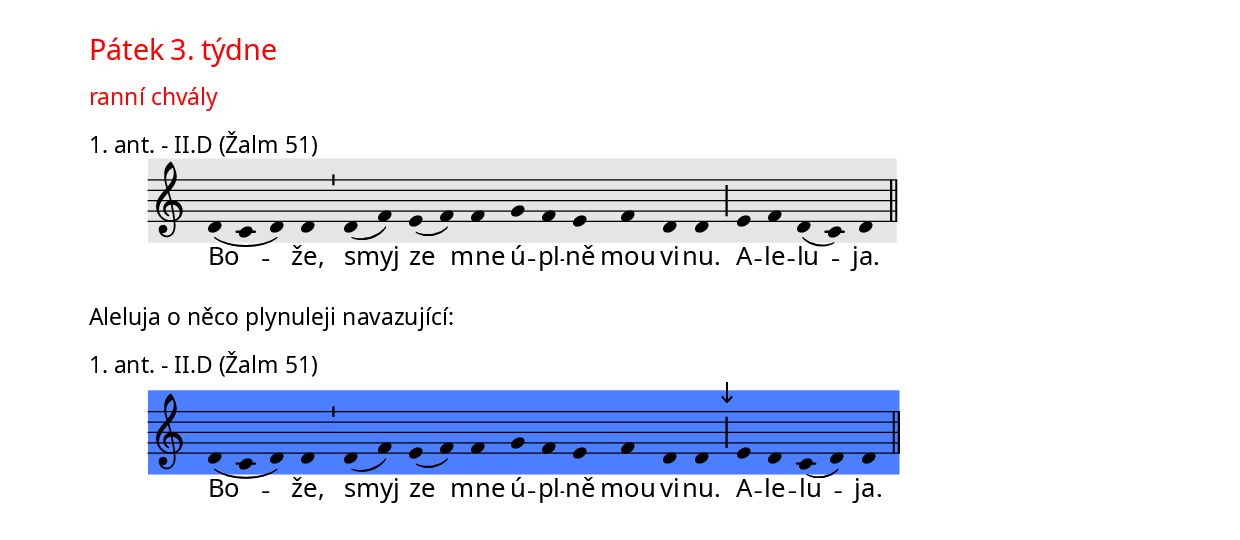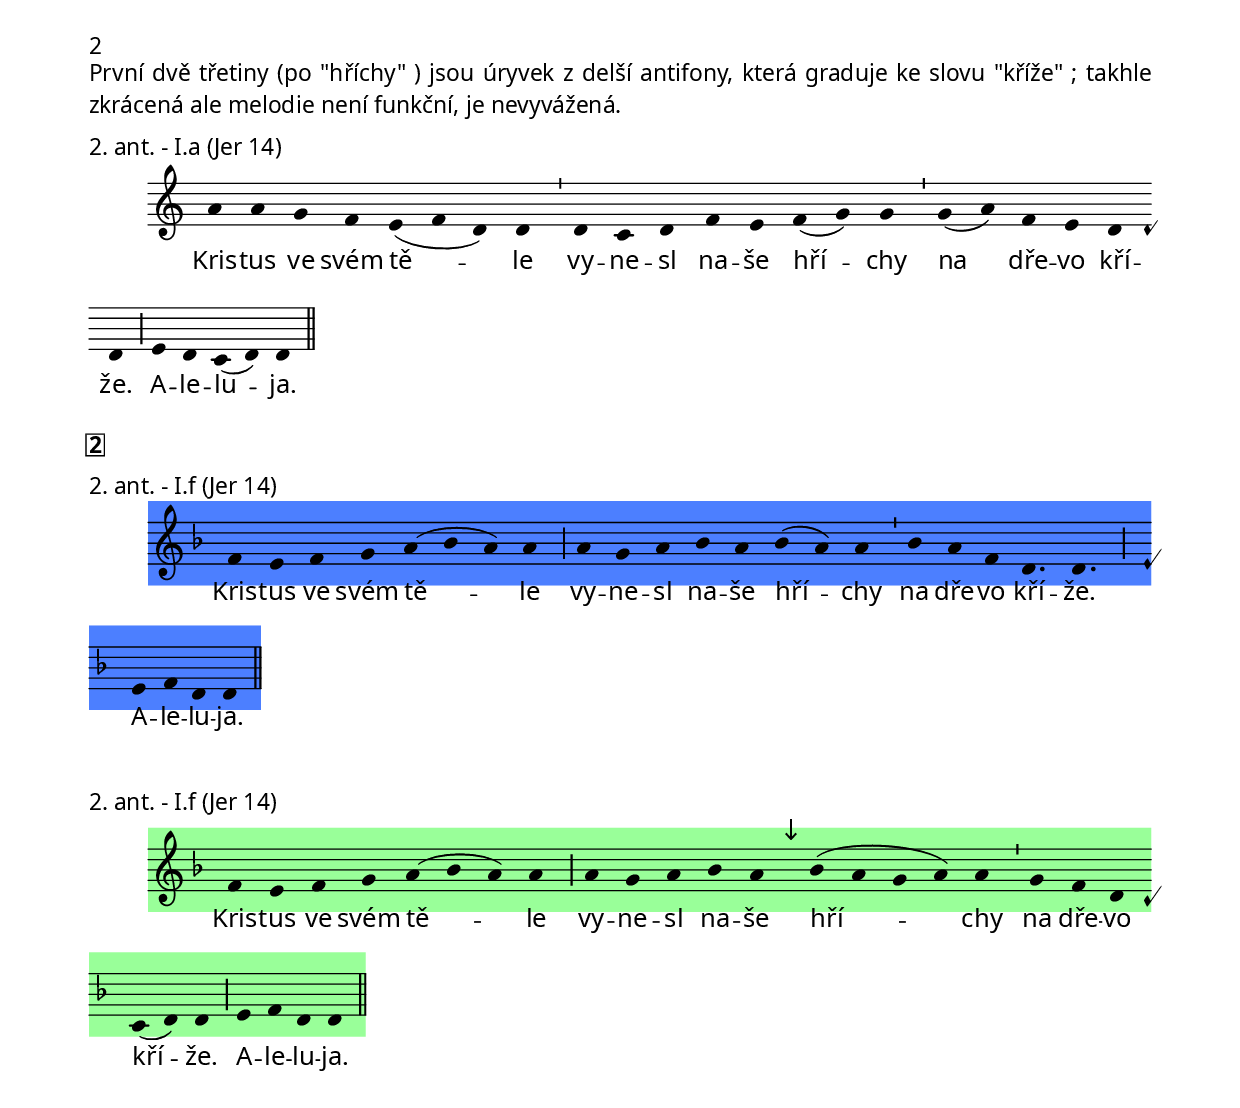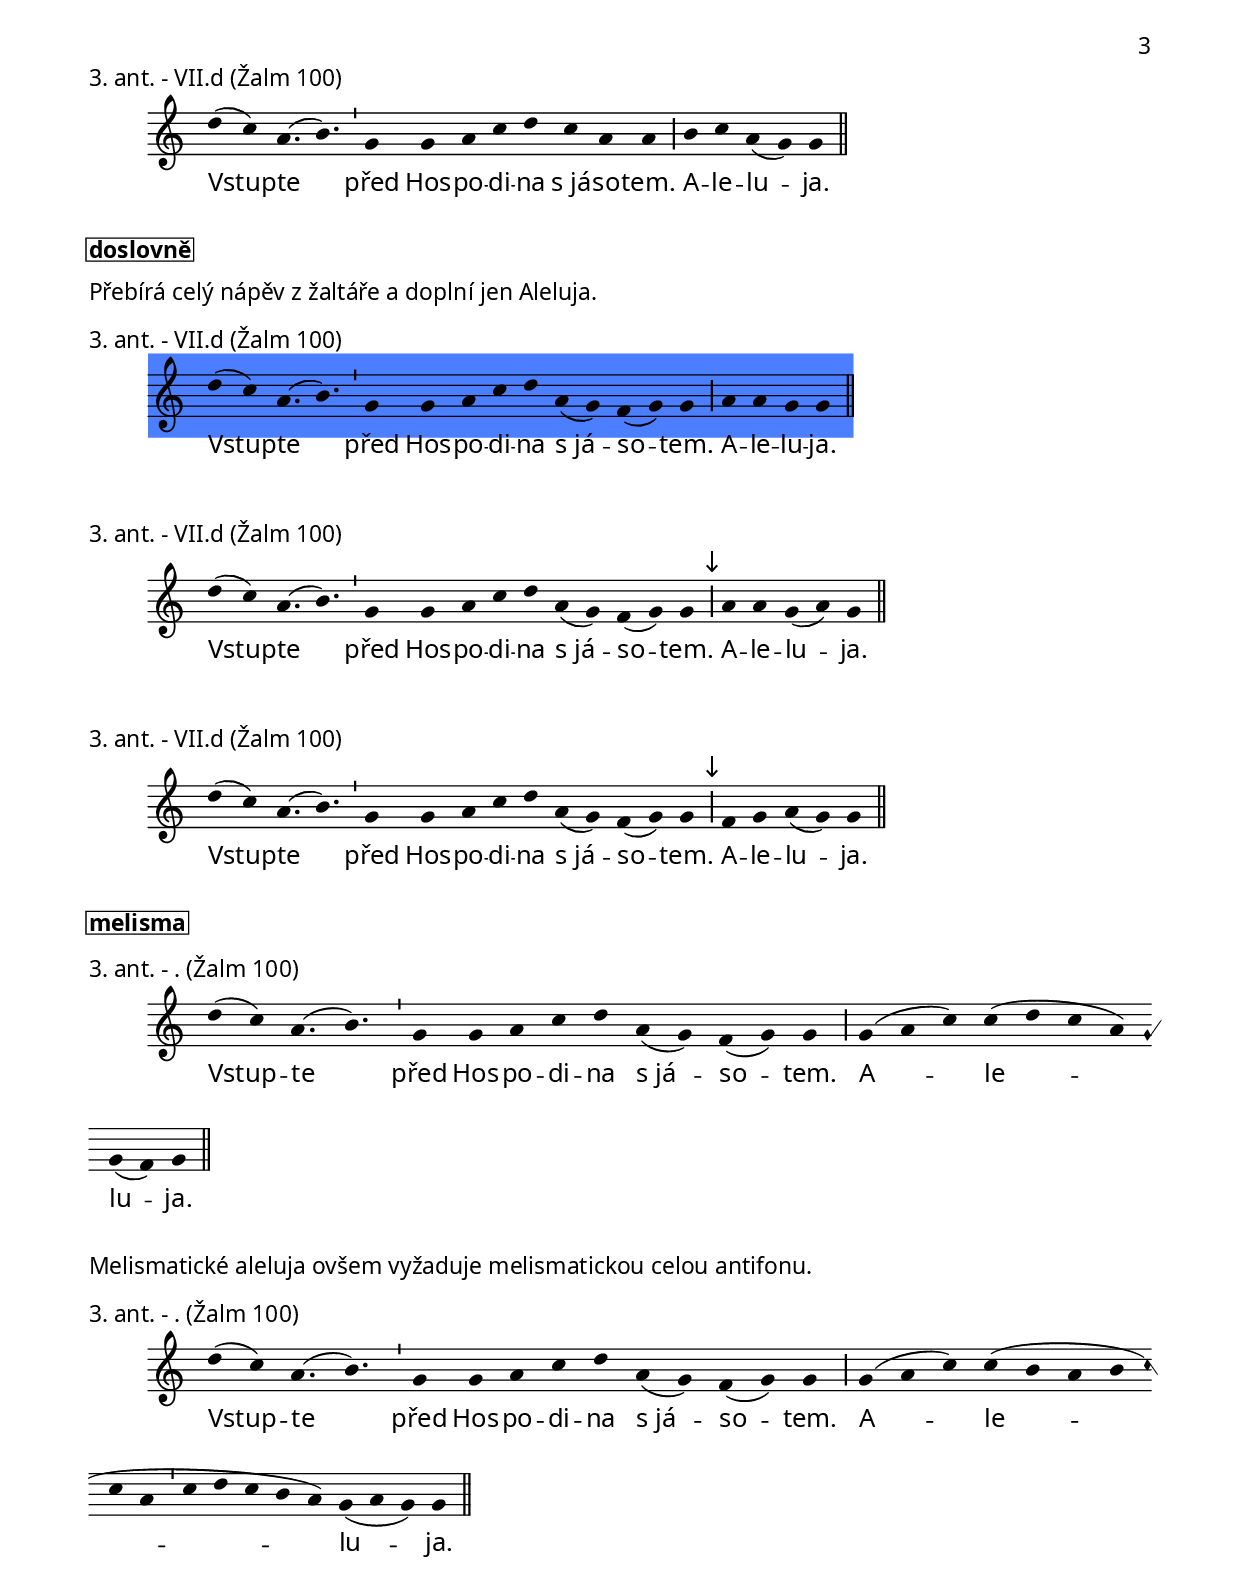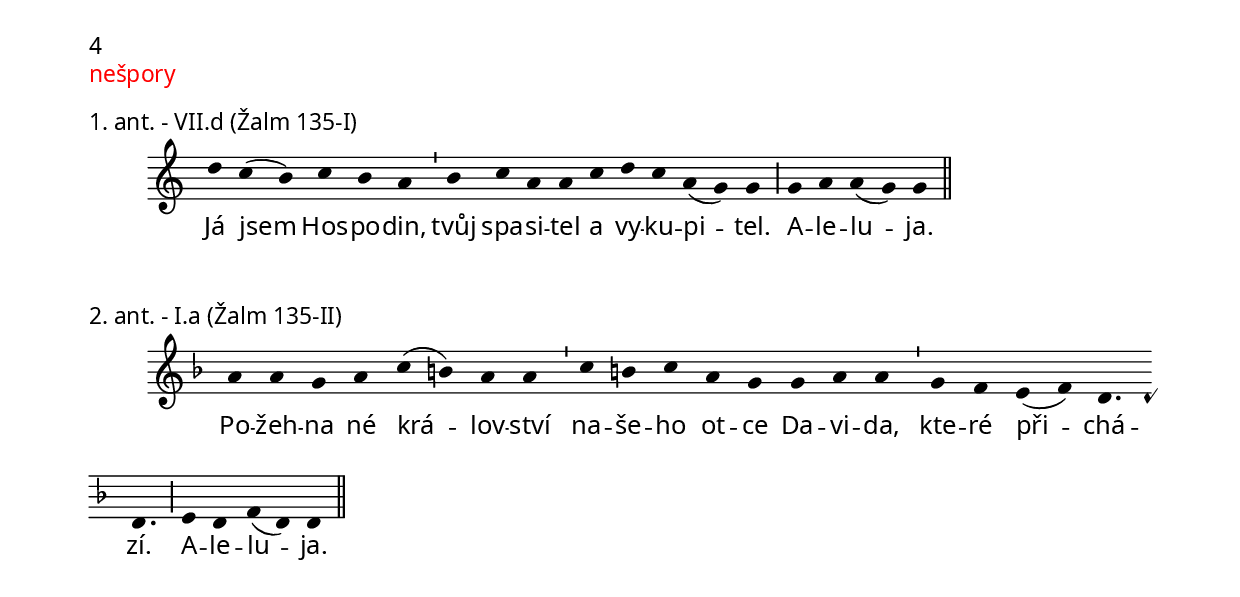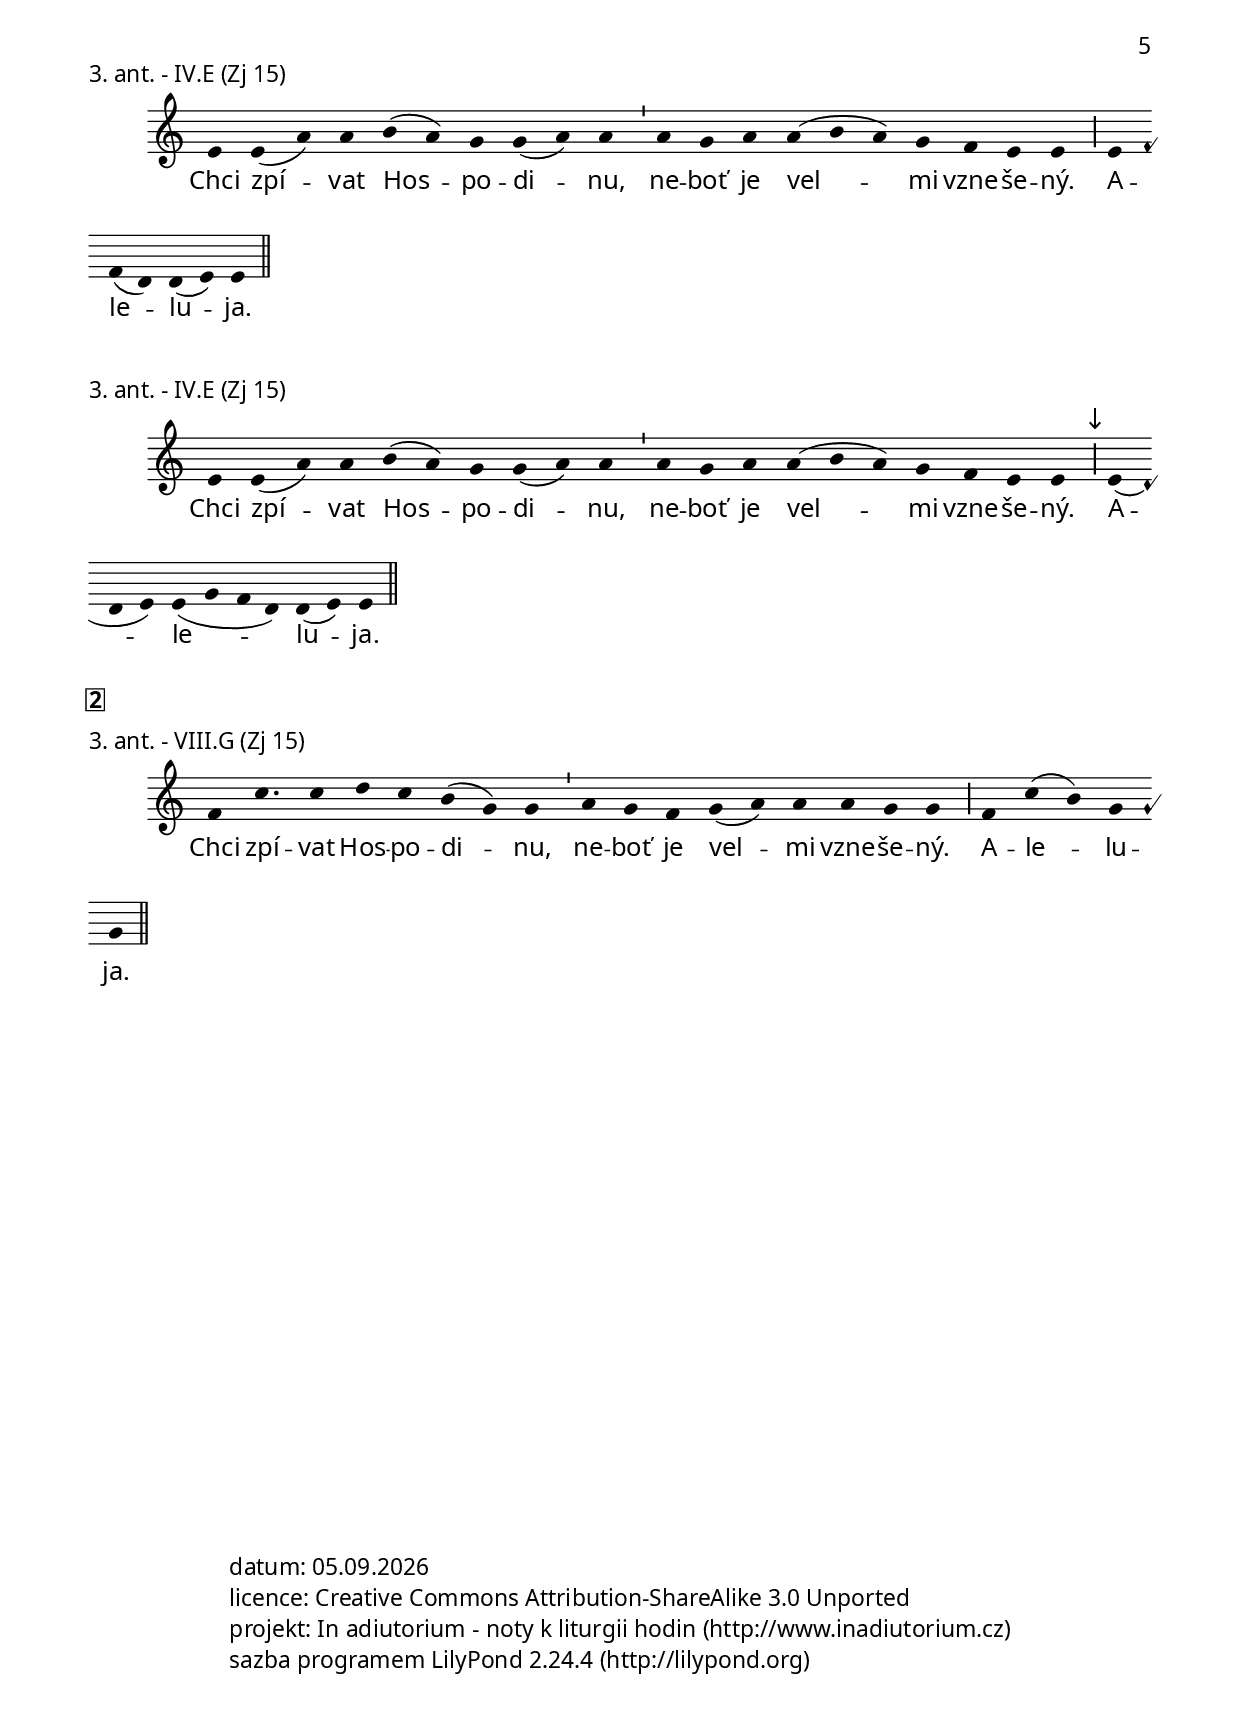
\include "../spolecne.ly"

\markup {\nadpisDen {Pátek 3. týdne}}

\markup {\nadpisHodinka {"ranní chvály"}}

\score {
  \relative c' {
    \zvyraznovacSedy
    \choralniRezim
    d4( c d) d \barMin
    d( f) e( f) f g f e f d d \barMaior
    e f d( c) d \barFinalis
  }
  \addlyrics {
    Bo -- že,
    smyj ze mne ú -- pl -- ně mou vi -- nu.
    A -- le -- lu -- ja.
  }
  \header {
    quid = "1. ant."
    modus = "II"
    differentia = "D" 
    psalmus = "Žalm 51"
    id = ""
    piece = \markup {\sestavTitulek}
  }
}

\markup{Aleluja o něco plynuleji navazující:}

\score {
  \relative c' {
    \zvyraznovacModry
    \choralniRezim
    d4( c d) d \barMin
    d( f) e( f) f g f e f d d \barMaior
    \mark\sipka e d c( d) d \barFinalis
  }
  \addlyrics {
    Bo -- že,
    smyj ze mne ú -- pl -- ně mou vi -- nu.
    A -- le -- lu -- ja.
  }
  \header {
    quid = "1. ant."
    modus = "II"
    differentia = "D" 
    psalmus = "Žalm 51"
    id = ""
    piece = \markup {\sestavTitulek}
  }
}

\pageBreak

\markup\justify{První dvě třetiny (po "\"hříchy\"") jsou úryvek z delší antifony, která
graduje ke slovu "\"kříže\""; takhle zkrácená ale melodie není
funkční, je nevyvážená.}

\score {
  \relative c'' {
    \choralniRezim
    a4 a g4 f e( f d) d \barMin
    d c d f e f( g) g \barMin g( a) f e d d \barMaior
    e d c( d) d \barFinalis
  }
  \addlyrics {
    Kris -- tus ve svém tě -- le
    vy -- ne -- sl na -- še hří -- chy na dře -- vo kří -- že.
    A -- le -- lu -- ja.
  }
  \header {
    quid = "2. ant."
    modus = "I"
    differentia = "a" 
    psalmus = "Jer 14"
    id = ""
    fons = "Svatý týden - Květná neděle - 2. nešp. - 3.ant. (první část, upravena)"
    piece = \markup {\sestavTitulek}
  }
}

\markup\nadpisSkupiny{2}

\score {
  \relative c' {
    \zvyraznovacModry
    \choralniRezim
    \key f \major
    f4 e f g a( bes a) a \barMaior
    a g a bes a bes( a) a \barMin
    bes a f d4. d \barMaior
    e4 f d d \barFinalis
  }
  \addlyrics {
    Kris -- tus ve svém tě -- le
    vy -- ne -- sl na -- še hří -- chy 
    na dře -- vo kří -- že.
    A -- le -- lu -- ja.
  }
  \header {
    quid = "2. ant."
    modus = "I"
    differentia = "f" 
    psalmus = "Jer 14"
    id = ""
    piece = \markup {\sestavTitulek}
  }
}

\score {
  \relative c' {
    \zvyraznovacZelenyII
    \choralniRezim
    \key f \major
    f4 e f g a( bes a) a \barMaior
    a g a bes a \mark\sipka bes( a g a) a \barMin
    g f d c( d) d \barMaior
    e4 f d d \barFinalis
  }
  \addlyrics {
    Kris -- tus ve svém tě -- le
    vy -- ne -- sl na -- še hří -- chy 
    na dře -- vo kří -- že.
    A -- le -- lu -- ja.
  }
  \header {
    quid = "2. ant."
    modus = "I"
    differentia = "f" 
    psalmus = "Jer 14"
    id = ""
    piece = \markup {\sestavTitulek}
  }
}

\pageBreak

\score {
  \relative c'' {
    \choralniRezim
    d4( c) a4.( b) \barMin g4 g a c d c a a \barMaior
    b c a( g) g \barFinalis
  }
  \addlyrics {
    Vstup -- te před Hos -- po -- di -- na s_já -- so -- tem.
    A -- le -- lu -- ja.
  }
  \header {
    quid = "3. ant."
    modus = "VII"
    differentia = "d" 
    psalmus = "Žalm 100"
    id = ""
    fons = "žaltář, pátek 1.t., rch, 3.ant.; upraveno"
    piece = \markup {\sestavTitulek}
  }
}

\markup\nadpisSkupiny{doslovně}
\markup{Přebírá celý nápěv z žaltáře a doplní jen Aleluja.}

\score {
  \relative c'' {
    \zvyraznovacModry
    \choralniRezim
    d4( c) a4.( b) \barMin g4 g a c d a( g) f( g) g \barMaior
    a a g g \barFinalis
  }
  \addlyrics {
    Vstup -- te před Hos -- po -- di -- na s_já -- so -- tem.
    A -- le -- lu -- ja.
  }
  \header {
    quid = "3. ant."
    modus = "VII"
    differentia = "d" 
    psalmus = "Žalm 100"
    id = ""
    piece = \markup {\sestavTitulek}
  }
}

\score {
  \relative c'' {
    \choralniRezim
    d4( c) a4.( b) \barMin g4 g a c d a( g) f( g) g \barMaior
    \mark\sipka a a g( a) g \barFinalis
  }
  \addlyrics {
    Vstup -- te před Hos -- po -- di -- na s_já -- so -- tem.
    A -- le -- lu -- ja.
  }
  \header {
    quid = "3. ant."
    modus = "VII"
    differentia = "d" 
    psalmus = "Žalm 100"
    id = ""
    piece = \markup {\sestavTitulek}
  }
}

\score {
  \relative c'' {
    \choralniRezim
    d4( c) a4.( b) \barMin g4 g a c d a( g) f( g) g \barMaior
    \mark\sipka f g a( g) g \barFinalis
  }
  \addlyrics {
    Vstup -- te před Hos -- po -- di -- na s_já -- so -- tem.
    A -- le -- lu -- ja.
  }
  \header {
    quid = "3. ant."
    modus = "VII"
    differentia = "d" 
    psalmus = "Žalm 100"
    id = ""
    piece = \markup {\sestavTitulek}
  }
}

\markup\nadpisSkupiny{melisma}

\score {
  \relative c'' {
    \choralniRezim
    d4( c) a4.( b) \barMin g4 g a c d a( g) f( g) g \barMaior
    g( a c) c( d c a) g( f) g \barFinalis
  }
  \addlyrics {
    Vstup -- te před Hos -- po -- di -- na s_já -- so -- tem.
    A -- le -- lu -- ja.
  }
  \header {
    quid = "3. ant."
    modus = ""
    differentia = "" 
    psalmus = "Žalm 100"
    id = ""
    piece = \markup {\sestavTitulek}
  }
}

\markup{Melismatické aleluja ovšem vyžaduje melismatickou celou antifonu.}

\score {
  \relative c'' {
    \choralniRezim
    d4( c) a4.( b) \barMin g4 g a c d a( g) f( g) g \barMaior
    g( a c) c( b a b c a \barMin c d c b a) g( a g) g \barFinalis
  }
  \addlyrics {
    Vstup -- te před Hos -- po -- di -- na s_já -- so -- tem.
    A -- le -- lu -- ja.
  }
  \header {
    quid = "3. ant."
    modus = ""
    differentia = "" 
    psalmus = "Žalm 100"
    id = ""
    piece = \markup {\sestavTitulek}
  }
}

\pageBreak

\markup {\nadpisHodinka {"nešpory"}}

\score {
  \relative c'' {
    \choralniRezim
    d4 c( b) c b a \barMin
    b c a a c d c a( g) g \barMaior
    g a a( g) g \barFinalis
  }
  \addlyrics {
    Já jsem Hos -- po -- din,
    tvůj spa -- si -- tel a vy -- ku -- pi -- tel.
    A -- le -- lu -- ja.
  }
  \header {
    quid = "1. ant."
    modus = "VII"
    differentia = "d" 
    psalmus = "Žalm 135-I"
    id = ""
    piece = \markup {\sestavTitulek}
  }
}

\score {
  \relative c' {
    \choralniRezim
    \key f \major
    a'4 a g a c( b) a a \barMin c b c a g g a a \barMin
    g f e( f) d4. d \barMaior
    e4 d f( d) d \barFinalis
  }
  \addlyrics {
    Po -- žeh -- na né krá -- lov -- ství
    na -- še -- ho ot -- ce Da -- vi -- da,
    kte -- ré při -- chá -- zí.
    A -- le -- lu -- ja.
  }
  \header {
    quid = "2. ant."
    modus = "I"
    differentia = "a" 
    psalmus = "Žalm 135-II"
    id = ""
    fons = "Květná neděle, ad Benedictus, poslední část."
    piece = \markup {\sestavTitulek}
  }
}

\pageBreak

\score {
  \relative c' {
    \choralniRezim
    e4 e( a) a b( a) g g( a) a \barMin
    a g a a( b a) g f e e \barMaior
    e f( d) d( e) e \barFinalis
  }
  \addlyrics {
    Chci zpí -- vat Hos -- po -- di -- nu,
    ne -- boť je vel -- mi vzne -- še -- ný.
    A -- le -- lu -- ja.
  }
  \header {
    quid = "3. ant."
    modus = "IV"
    differentia = "E" 
    psalmus = "Zj 15"
    id = ""
    piece = \markup {\sestavTitulek}
  }
}

\score {
  \relative c' {
    \choralniRezim
    e4 e( a) a b( a) g g( a) a \barMin
    a g a a( b a) g f e e \barMaior
    \mark\sipka e( d e) e( g f d) d( e) e \barFinalis
  }
  \addlyrics {
    Chci zpí -- vat Hos -- po -- di -- nu,
    ne -- boť je vel -- mi vzne -- še -- ný.
    A -- le -- lu -- ja.
  }
  \header {
    quid = "3. ant."
    modus = "IV"
    differentia = "E" 
    psalmus = "Zj 15"
    id = ""
    piece = \markup {\sestavTitulek}
  }
}

\markup\nadpisSkupiny{2}

\score {
  \relative c' {
    \choralniRezim
    f4 c'4. c4 d c b( g) g \barMin
    a g f g( a) a a g g \barMaior
    f c'( b) g g \barFinalis
  }
  \addlyrics {
    Chci zpí -- vat Hos -- po -- di -- nu,
    ne -- boť je vel -- mi vzne -- še -- ný.
    A -- le -- lu -- ja.
  }
  \header {
    quid = "3. ant."
    modus = "VIII"
    differentia = "G" 
    psalmus = "Zj 15"
    id = ""
    piece = \markup {\sestavTitulek}
  }
}
